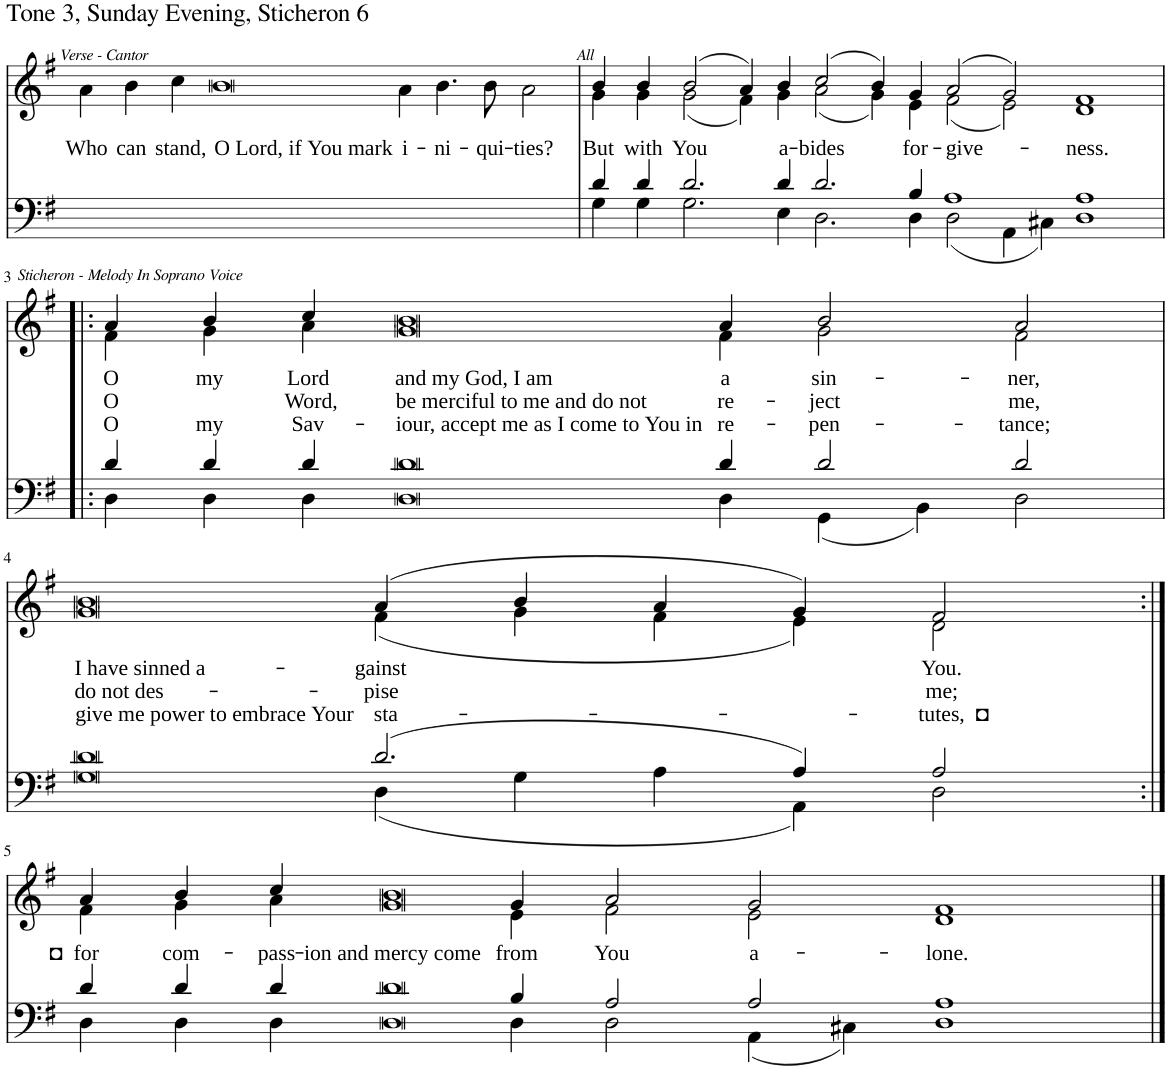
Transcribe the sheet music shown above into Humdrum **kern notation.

**kern	**kern	**text	**text	**text
*part1	*part1	*part1	*part1	*part1
*staff2	*staff1	*staff1	*staff1	*staff1
*I"Piano	*	*	*	*
*I'Pno.	*	*	*	*
*clefF4	*clefG2	*	*	*
*k[f#]	*k[f#]	*	*	*
=1	=1	=1	=1	=1
!	!LO:TX:a:i:t=Verse - Cantor	!	!	!
!	!	!LO:LY:b	!	!
2.ryy	4a\	Who	.	.
!	!	!LO:LY:b	!	!
.	4b\	can	.	.
!	!	!LO:LY:b	!	!
.	4cc\	stand,	.	.
!	!	!LO:LY:b	!	!
4ryy	4b	O Lord, if You mark	.	.
!	!	!LO:LY:b	!	!
1ryy	4a\	i-	.	.
!	!	!LO:LY:b	!	!
.	4.b\	-ni-	.	.
!	!	!LO:LY:b	!	!
.	8b\	-qui-	.	.
!	!	!LO:LY:b	!	!
.	2a\	-ties?	.	.
4ryy	.	.	.	.
=2	=2	=2	=2	=2
*^	*	*	*	*
!	!	!LO:TX:a:i:t=All	!	!	!
!	!	!	!LO:LY:b	!	!
*	*	*^	*	*	*
4d/	4G\	4b/	4g\	But	.	.
!	!	!	!	!LO:LY:b	!	!
1ryy	4G\	4b/	4g\	with	.	.
!	!	!	!	!LO:LY:b	!	!
.	[2G\	(2b/	(2g\	You	.	.
.	4ryy	4a/)	4f#\)	.	.	.
!	!	!	!	!LO:LY:b	!	!
4d/	4E\	4b/	4g\	a-	.	.
!	!	!	!	!LO:LY:b	!	!
[2d/	2.D\	(2cc/	(2a\	-bides	.	.
4d/	.	4b/)	4g\)	.	.	.
!	!	!	!	!LO:LY:b	!	!
2.d/	4D\	4g/	4e\	for-	.	.
!	!	!	!	!LO:LY:b	!	!
.	2D\	(2a/	(2f#\	-give-	.	.
4B/	4AA\	2g/)	2e\)	.	.	.
1A	4C#X\	.	.	.	.	.
!	!	!	!	!LO:LY:b	!	!
.	1D	1f#	1d	-ness.	.	.
1A	.	.	.	.	.	.
.	2.ryy	2.ryy	2.ryy	.	.	.
!!LO:LB:g=z	!!
=3!|:	=3!|:	=3!|:	=3!|:	=3!|:	=3!|:	=3!|:
!	!	!LO:TX:a:i:t=Sticheron - Melody In Soprano Voice	!	!	!	!
!	!	!	!	!LO:LY:b	!LO:LY:b	!LO:LY:b
4d/	4D\	4a/	4f#\	O	O	O
!	!	!	!	!LO:LY:b	!	!LO:LY:b
4ryy	4G\]	4b/	4g\	my	.	my
!	!	!	!	!LO:LY:b	!LO:LY:b	!LO:LY:b
4d/]	4D\	4cc/	4a\	Lord	Word,	Sav-
!	!	!	!	!LO:LY:b	!LO:LY:b	!LO:LY:b
4d/	4D\	4b	4g	and my God, I am	be merciful to me and do not	-iour, accept me as I come to You in
!	!	!	!	!LO:LY:b	!LO:LY:b	!LO:LY:b
4d/	4D	4a/	4f#\	a	re-	re-
!	!	!	!	!LO:LY:b	!LO:LY:b	!LO:LY:b
4d	4D\	2b/	2g\	sin-	-ject	-pen-
4d/	4GG\	.	.	.	.	.
!	!	!	!	!LO:LY:b	!LO:LY:b	!LO:LY:b
2d/	4BB\	2a/	2f#\	-ner,	me,	-tance;
.	2D\	.	.	.	.	.
2d/	.	2ryy	2ryy	.	.	.
.	4ryy	.	.	.	.	.
!!LO:LB:g=z	!!
=4	=4	=4	=4	=4	=4	=4
!	!	!	!	!LO:LY:b	!LO:LY:b	!LO:LY:b
4d	4G	4b	4g	I have sinned a-	do not des-	give me power to embrace Your
!	!	!	!	!LO:LY:b	!LO:LY:b	!LO:LY:b
2.d/	4D\	(4a/	(4f#\	-gainst	-pise	sta-
.	4G\	4b/	4g\	.	.	.
.	4A\	4a/	4f#\	.	.	.
4A/	4AA\	4g/)	4e\)	.	.	.
!	!	!	!	!LO:LY:b	!LO:LY:b	!LO:LY:b
2A/	2D\	2f#/	2d\	You.	me;	-tutes, ◘
!!LO:LB:g=z	!!
=5:|!	=5:|!	=5:|!	=5:|!	=5:|!	=5:|!	=5:|!
!	!	!	!	!LO:LY:b	!	!
4d/	4D\	4a/	4f#\	◘ for	.	.
!	!	!	!	!LO:LY:b	!	!
4d/	4D\	4b/	4g\	com-	.	.
!	!	!	!	!LO:LY:b	!	!
4d/	4D\	4cc/	4a\	-pass-	.	.
!	!	!	!	!LO:LY:b	!	!
4d	4D	4b	4g	-ion and mercy come	.	.
!	!	!	!	!LO:LY:b	!	!
4B/	4D\	4g/	4e\	from	.	.
!	!	!	!	!LO:LY:b	!	!
2A/	2D\	2a/	2f#\	You	.	.
!	!	!	!	!LO:LY:b	!	!
2A/	4AA\	2g/	2e\	a-	.	.
.	4C#X\	.	.	.	.	.
!	!	!	!	!LO:LY:b	!	!
1A	1D	1f#	1d	-lone.	.	.
*v	*v	*	*	*	*	*
*	*v	*v	*	*	*
==	==	==	==	==
*-	*-	*-	*-	*-
